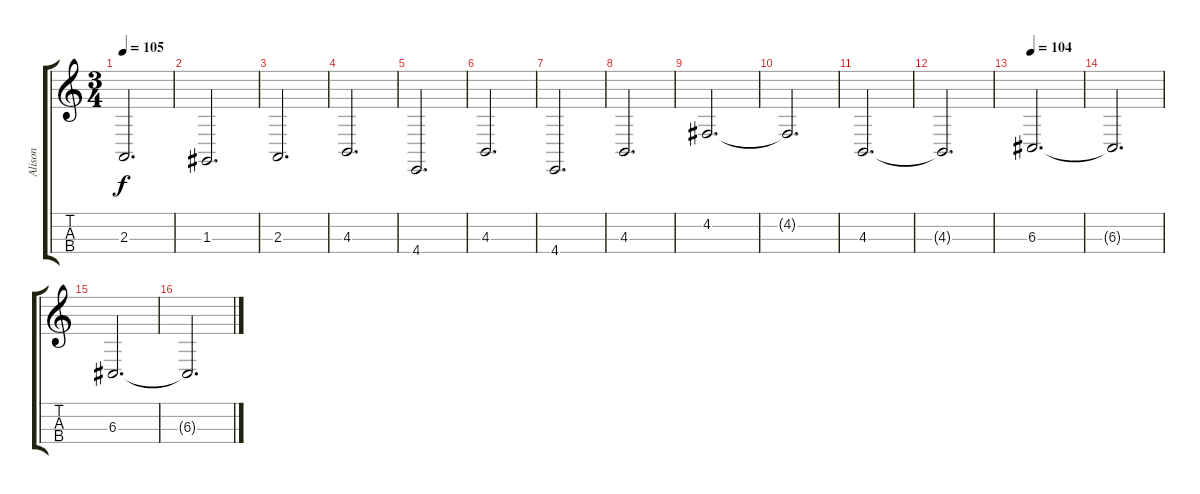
\track ("Alison" "Alison") {instrument cello}
\staff {score tabs}
\tuning (A3 D3 G2 C2) {hide}
\ts (3 4)
\tempo 105
\clef g2
\ks c
2.3.2{d dy f} |
1.3.2{d} |
2.3.2{d} |
4.3.2{d} |
4.4.2{d} |
4.3.2{d} |
4.4.2{d} |
4.3.2{d} |
4.2.2{d} |
4.2{t}.2{d} |
4.3.2{d} |
4.3{t}.2{d} |
\tempo 104
6.3.2{d} |
6.3{t}.2{d} |
6.3.2{d} |
6.3{t}.2{d}
